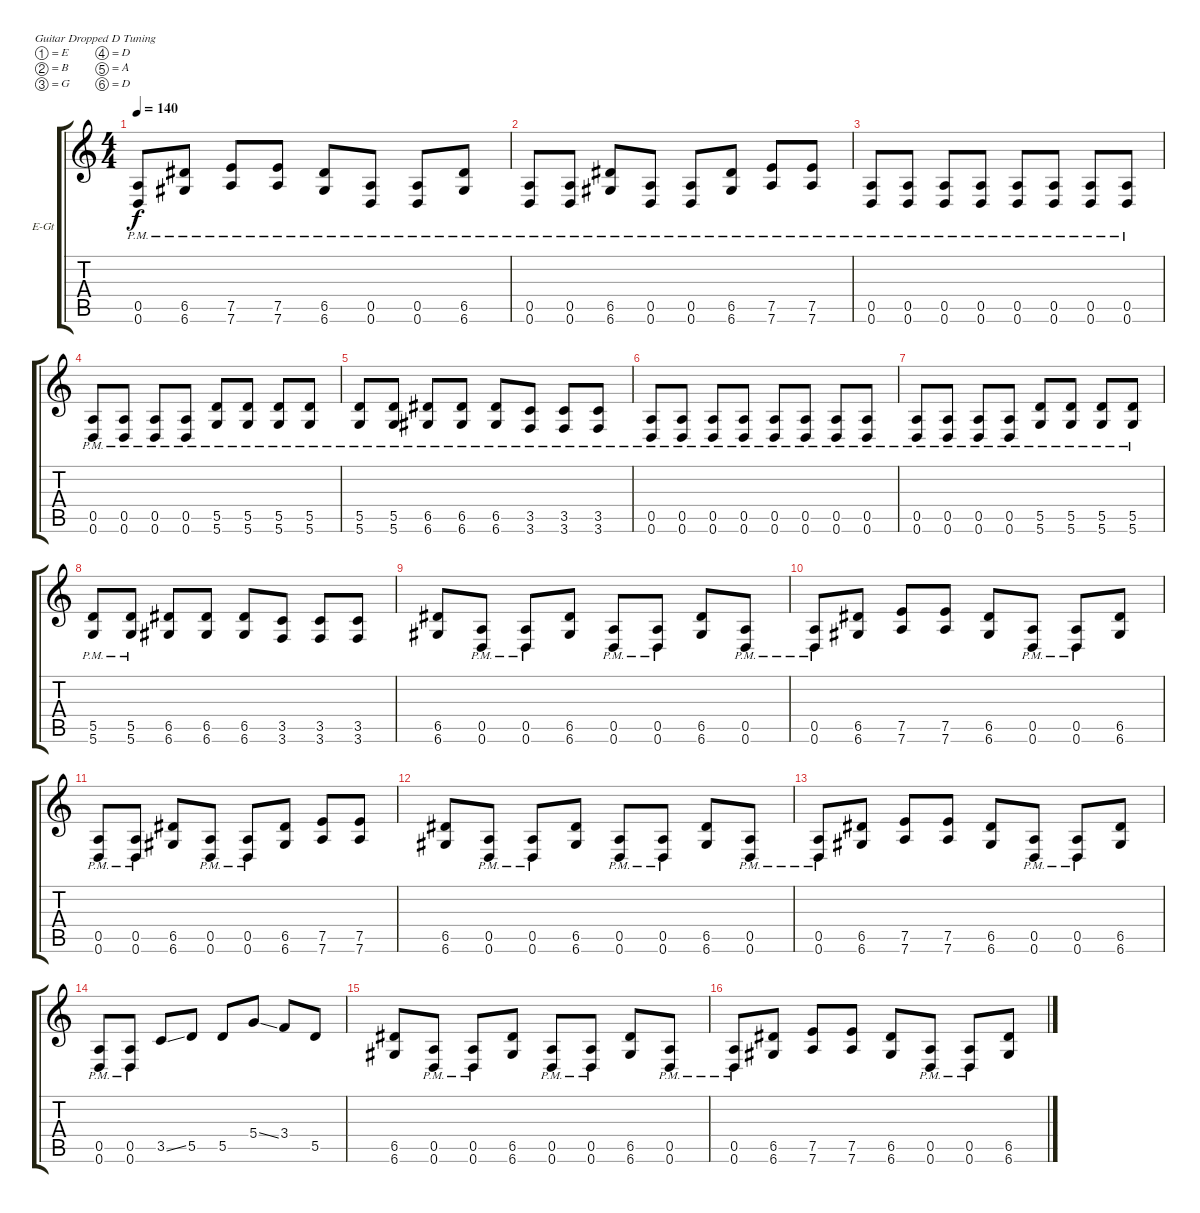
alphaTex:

\bracketExtendMode groupsimilarinstruments
\firstSystemTrackNameOrientation horizontal
\otherSystemsTrackNameOrientation horizontal
\track ("Distortion-guitar (Paul)" "E-Gt") {instrument distortionguitar}
\staff {score tabs}
\tuning (E4 B3 G3 D3 A2 D2)
\ts (4 4)
\tempo 140
\clef g2
\ks c
(0.5{pm} 0.6{pm}).8{dy f} (6.5{pm} 6.6{pm}).8 (7.5{pm} 7.6{pm}).8 (7.5{pm} 7.6{pm}).8 (6.5{pm} 6.6{pm}).8 (0.5{pm} 0.6{pm}).8 (0.5{pm} 0.6{pm}).8 (6.5{pm} 6.6{pm}).8 |
(0.5{pm} 0.6{pm}).8 (0.5{pm} 0.6{pm}).8 (6.5{pm} 6.6{pm}).8 (0.5{pm} 0.6{pm}).8 (0.5{pm} 0.6{pm}).8 (6.5{pm} 6.6{pm}).8 (7.5{pm} 7.6{pm}).8 (7.5{pm} 7.6{pm}).8 |
(0.5{pm} 0.6{pm}).8 (0.5{pm} 0.6{pm}).8 (0.5{pm} 0.6{pm}).8 (0.5{pm} 0.6{pm}).8 (0.5{pm} 0.6{pm}).8 (0.5{pm} 0.6{pm}).8 (0.5{pm} 0.6{pm}).8 (0.5{pm} 0.6{pm}).8 |
(0.5{pm} 0.6{pm}).8 (0.5{pm} 0.6{pm}).8 (0.5{pm} 0.6{pm}).8 (0.5{pm} 0.6{pm}).8 (5.5{pm} 5.6{pm}).8 (5.5{pm} 5.6{pm}).8 (5.5{pm} 5.6{pm}).8 (5.5{pm} 5.6{pm}).8 |
(5.5{pm} 5.6{pm}).8 (5.5{pm} 5.6{pm}).8 (6.5{pm} 6.6{pm}).8 (6.5{pm} 6.6{pm}).8 (6.5{pm} 6.6{pm}).8 (3.5{pm} 3.6{pm}).8 (3.5{pm} 3.6{pm}).8 (3.5{pm} 3.6{pm}).8 |
(0.5{pm} 0.6{pm}).8 (0.5{pm} 0.6{pm}).8 (0.5{pm} 0.6{pm}).8 (0.5{pm} 0.6{pm}).8 (0.5{pm} 0.6{pm}).8 (0.5{pm} 0.6{pm}).8 (0.5{pm} 0.6{pm}).8 (0.5{pm} 0.6{pm}).8 |
(0.5{pm} 0.6{pm}).8 (0.5{pm} 0.6{pm}).8 (0.5{pm} 0.6{pm}).8 (0.5{pm} 0.6{pm}).8 (5.5{pm} 5.6{pm}).8 (5.5{pm} 5.6{pm}).8 (5.5{pm} 5.6{pm}).8 (5.5{pm} 5.6{pm}).8 |
(5.5{pm} 5.6{pm}).8 (5.5{pm} 5.6{pm}).8 (6.5 6.6).8 (6.5 6.6).8 (6.5 6.6).8 (3.5 3.6).8 (3.5 3.6).8 (3.5 3.6).8 |
(6.5 6.6).8 (0.5{pm} 0.6{pm}).8 (0.5{pm} 0.6{pm}).8 (6.5 6.6).8 (0.5{pm} 0.6{pm}).8 (0.5{pm} 0.6{pm}).8 (6.5 6.6).8 (0.5{pm} 0.6{pm}).8 |
(0.5{pm} 0.6{pm}).8 (6.5 6.6).8 (7.5 7.6).8 (7.5 7.6).8 (6.5 6.6).8 (0.5{pm} 0.6{pm}).8 (0.5{pm} 0.6{pm}).8 (6.5 6.6).8 |
(0.5{pm} 0.6{pm}).8 (0.5{pm} 0.6{pm}).8 (6.5 6.6).8 (0.5{pm} 0.6{pm}).8 (0.5{pm} 0.6{pm}).8 (6.5 6.6).8 (7.5 7.6).8 (7.5 7.6).8 |
(6.5 6.6).8 (0.5{pm} 0.6{pm}).8 (0.5{pm} 0.6{pm}).8 (6.5 6.6).8 (0.5{pm} 0.6{pm}).8 (0.5{pm} 0.6{pm}).8 (6.5 6.6).8 (0.5{pm} 0.6{pm}).8 |
(0.5{pm} 0.6{pm}).8 (6.5 6.6).8 (7.5 7.6).8 (7.5 7.6).8 (6.5 6.6).8 (0.5{pm} 0.6{pm}).8 (0.5{pm} 0.6{pm}).8 (6.5 6.6).8 |
(0.5{pm} 0.6{pm}).8 (0.5{pm} 0.6{pm}).8 3.5{ss}.8 5.5.8 5.5.8 5.4{ss}.8 3.4.8 5.5.8 |
(6.5 6.6).8 (0.5{pm} 0.6{pm}).8 (0.5{pm} 0.6{pm}).8 (6.5 6.6).8 (0.5{pm} 0.6{pm}).8 (0.5{pm} 0.6{pm}).8 (6.5 6.6).8 (0.5{pm} 0.6{pm}).8 |
(0.5{pm} 0.6{pm}).8 (6.5 6.6).8 (7.5 7.6).8 (7.5 7.6).8 (6.5 6.6).8 (0.5{pm} 0.6{pm}).8 (0.5{pm} 0.6{pm}).8 (6.5 6.6).8
